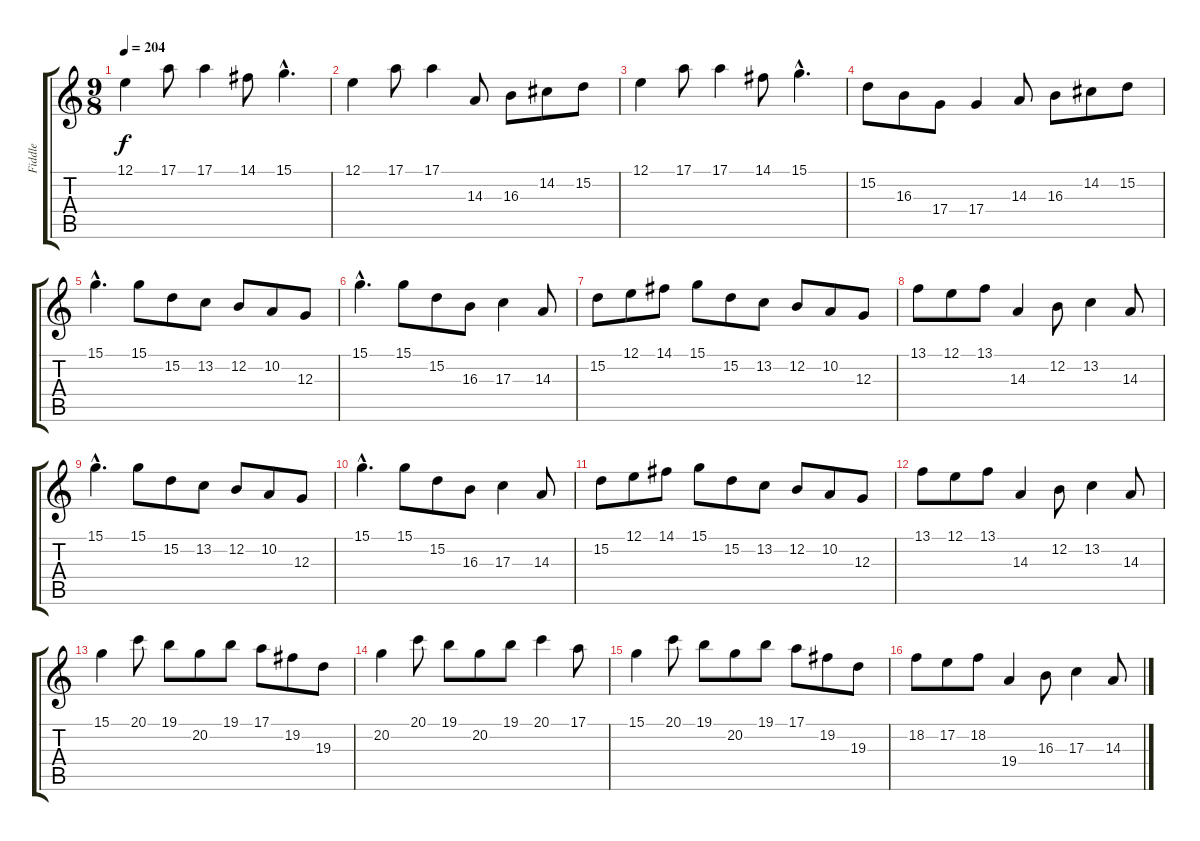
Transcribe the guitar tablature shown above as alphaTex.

\track ("Fiddle" "Fiddle") {instrument fiddle}
\staff {score tabs}
\tuning (E4 B3 G3 D3 A2 E2) {hide}
\ts (9 8)
\tempo 204
\clef g2
\ks c
12.1.4{dy f} 17.1.8 17.1.4 14.1.8 15.1{hac}.4{d} |
12.1.4 17.1.8 17.1.4 14.3.8 16.3.8 14.2.8 15.2.8 |
12.1.4 17.1.8 17.1.4 14.1.8 15.1{hac}.4{d} |
15.2.8 16.3.8 17.4.8 17.4.4 14.3.8 16.3.8 14.2.8 15.2.8 |
15.1{hac}.4{d} 15.1.8 15.2.8 13.2.8 12.2.8 10.2.8 12.3.8 |
15.1{hac}.4{d} 15.1.8 15.2.8 16.3.8 17.3.4 14.3.8 |
15.2.8 12.1.8 14.1.8 15.1.8 15.2.8 13.2.8 12.2.8 10.2.8 12.3.8 |
13.1.8 12.1.8 13.1.8 14.3.4 12.2.8 13.2.4 14.3.8 |
15.1{hac}.4{d} 15.1.8 15.2.8 13.2.8 12.2.8 10.2.8 12.3.8 |
15.1{hac}.4{d} 15.1.8 15.2.8 16.3.8 17.3.4 14.3.8 |
15.2.8 12.1.8 14.1.8 15.1.8 15.2.8 13.2.8 12.2.8 10.2.8 12.3.8 |
13.1.8 12.1.8 13.1.8 14.3.4 12.2.8 13.2.4 14.3.8 |
15.1.4 20.1.8 19.1.8 20.2.8 19.1.8 17.1.8 19.2.8 19.3.8 |
20.2.4 20.1.8 19.1.8 20.2.8 19.1.8 20.1.4 17.1.8 |
15.1.4 20.1.8 19.1.8 20.2.8 19.1.8 17.1.8 19.2.8 19.3.8 |
18.2.8 17.2.8 18.2.8 19.4.4 16.3.8 17.3.4 14.3.8
